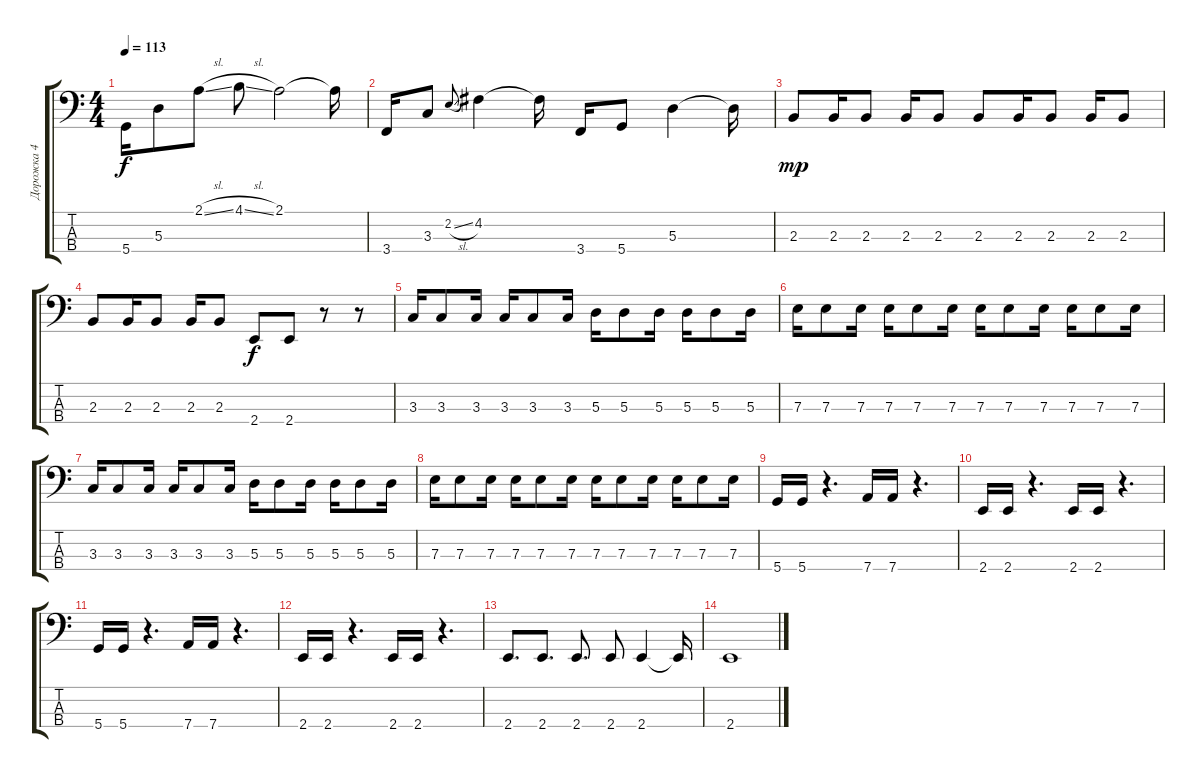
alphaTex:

\track ("Дорожка 4" "Дорожка 4") {instrument electricbassfinger}
\staff {score tabs}
\tuning (G2 D2 A1 D1) {hide}
\ts (4 4)
\tempo 113
\clef f4
\ks c
5.4.16{dy f} 5.3.8 2.1{sl}.8 4.1{sl}.8 2.1.2 2.1{t}.16 |
3.4.16 3.3.8 2.2{sl}.8{gr onbeat} 4.2.4 4.2{t}.16 3.4.16 5.4.8 5.3.4 5.3{t}.16 |
2.3.8{dy mp instrument electricbasspick} 2.3.16 2.3.8 2.3.16 2.3.8 2.3.8 2.3.16 2.3.8 2.3.16 2.3.8 |
2.3.8 2.3.16 2.3.8 2.3.16 2.3.8 2.4.8{dy f} 2.4.8 r.8 r.8 |
3.3.16 3.3.8 3.3.16 3.3.16 3.3.8 3.3.16 5.3.16 5.3.8 5.3.16 5.3.16 5.3.8 5.3.16 |
7.3.16 7.3.8 7.3.16 7.3.16 7.3.8 7.3.16 7.3.16 7.3.8 7.3.16 7.3.16 7.3.8 7.3.16 |
3.3.16 3.3.8 3.3.16 3.3.16 3.3.8 3.3.16 5.3.16 5.3.8 5.3.16 5.3.16 5.3.8 5.3.16 |
7.3.16 7.3.8 7.3.16 7.3.16 7.3.8 7.3.16 7.3.16 7.3.8 7.3.16 7.3.16 7.3.8 7.3.16 |
5.4.16 5.4.16 r.4{d} 7.4.16 7.4.16 r.4{d} |
2.4.16 2.4.16 r.4{d} 2.4.16 2.4.16 r.4{d} |
5.4.16 5.4.16 r.4{d} 7.4.16 7.4.16 r.4{d} |
2.4.16 2.4.16 r.4{d} 2.4.16 2.4.16 r.4{d} |
2.4.8{d} 2.4.8{d} 2.4.8{d} 2.4.8 2.4.4 2.4{t}.16 |
2.4.1
